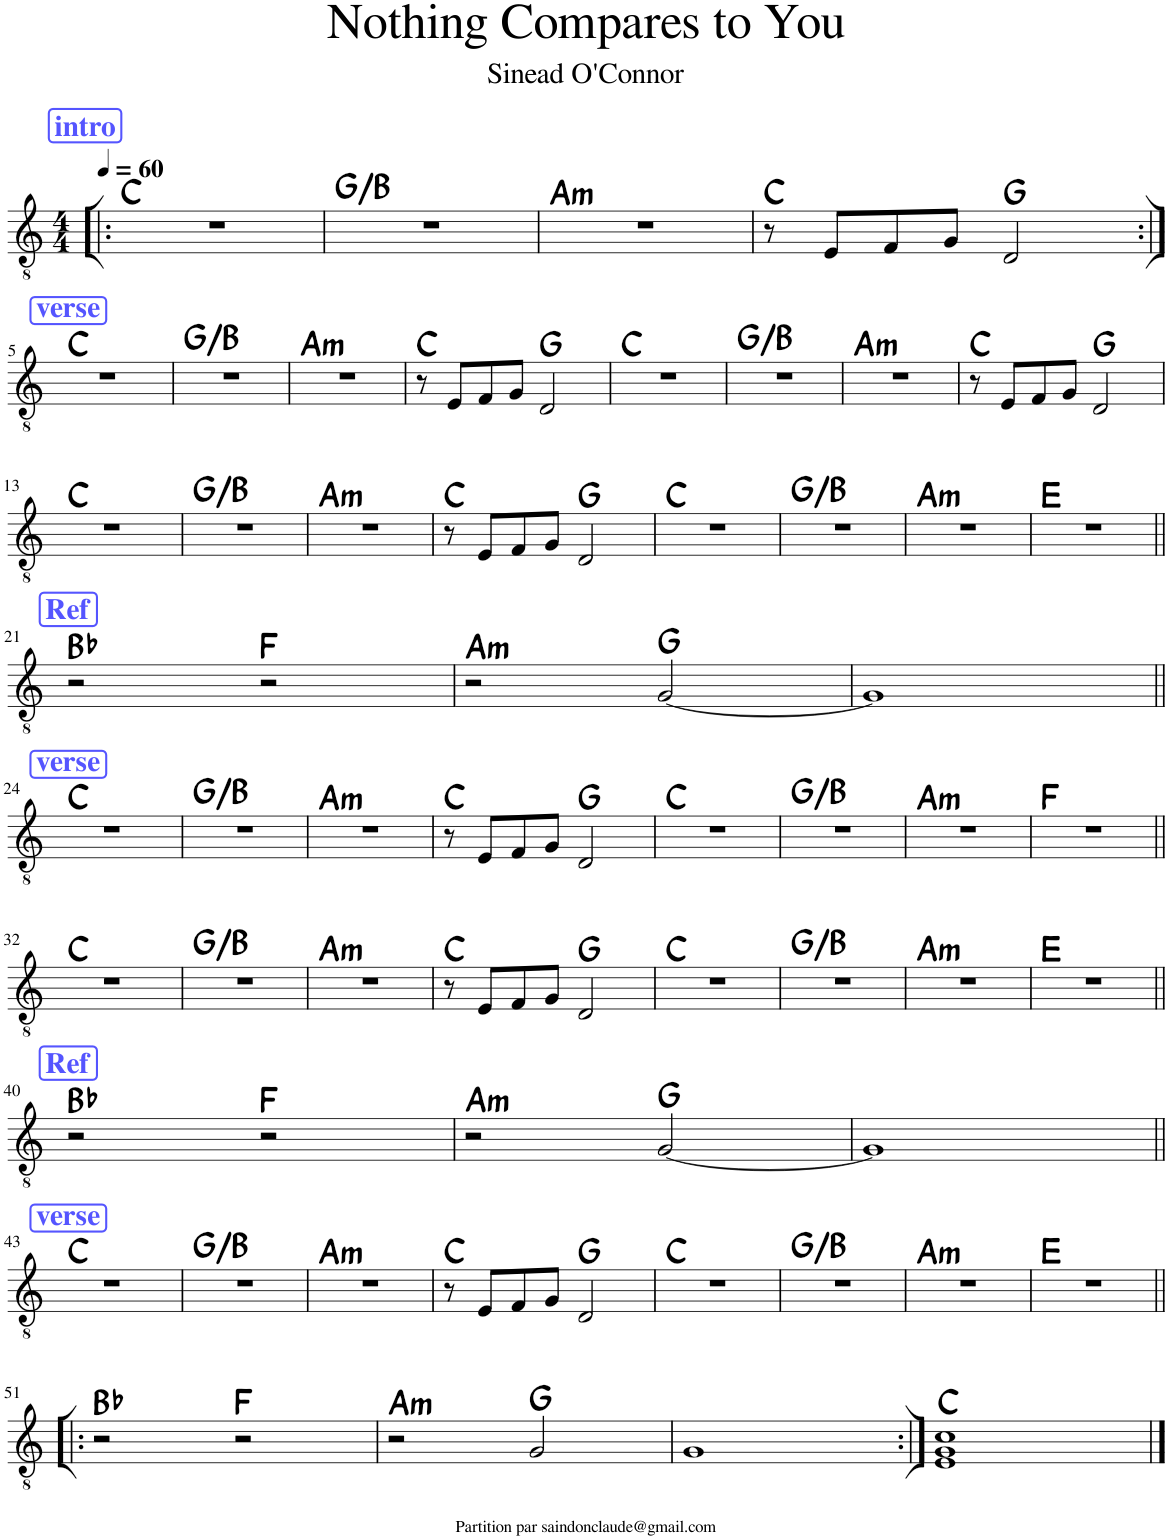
**kern	**harte
*part1	*part1
*staff1	*
*I"Classical Guitar	*
*I'Guit.	*
*clefGv2	*
*k[]	*
*M4/4	*
*MM60	*
!!LO:REH:place=s1:a:B:cj:color=#5555FF:fs=14:t=intro
=1!|:	=1!|:
1r	C:maj
=2	=2
1r	G:maj/3
=3	=3
!	!LO:H:kt=m
1r	A:min
=4	=4
8r	C:maj
8E/L	.
8F/	.
8G/J	.
2D/	G:maj
!!LO:LB:g=z
!!LO:REH:place=s1:a:B:cj:color=#5555FF:fs=14:t=verse
=5:|!	=5:|!
1r	C:maj
=6	=6
1r	G:maj/3
=7	=7
!	!LO:H:kt=m
1r	A:min
=8	=8
8r	C:maj
8E/L	.
8F/	.
8G/J	.
2D/	G:maj
=9	=9
1r	C:maj
=10	=10
1r	G:maj/3
=11	=11
!	!LO:H:kt=m
1r	A:min
=12	=12
8r	C:maj
8E/L	.
8F/	.
8G/J	.
2D/	G:maj
!!LO:LB:g=z
=13	=13
1r	C:maj
=14	=14
1r	G:maj/3
=15	=15
!	!LO:H:kt=m
1r	A:min
=16	=16
8r	C:maj
8E/L	.
8F/	.
8G/J	.
2D/	G:maj
=17	=17
1r	C:maj
=18	=18
1r	G:maj/3
=19	=19
!	!LO:H:kt=m
1r	A:min
=20	=20
1r	E:maj
!!LO:LB:g=z
!!LO:REH:place=s1:a:B:cj:color=#5555FF:fs=14:t=Ref
=21||	=21||
2r	Bb:maj
2r	F:maj
=22	=22
!	!LO:H:kt=m
2r	A:min
[2G/	G:maj
=23	=23
1G]	.
!!LO:LB:g=z
!!LO:REH:place=s1:a:B:cj:color=#5555FF:fs=14:t=verse
=24||	=24||
1r	C:maj
=25	=25
1r	G:maj/3
=26	=26
!	!LO:H:kt=m
1r	A:min
=27	=27
8r	C:maj
8E/L	.
8F/	.
8G/J	.
2D/	G:maj
=28	=28
1r	C:maj
=29	=29
1r	G:maj/3
=30	=30
!	!LO:H:kt=m
1r	A:min
=31	=31
1r	F:maj
!!LO:LB:g=z
=32||	=32||
1r	C:maj
=33	=33
1r	G:maj/3
=34	=34
!	!LO:H:kt=m
1r	A:min
=35	=35
8r	C:maj
8E/L	.
8F/	.
8G/J	.
2D/	G:maj
=36	=36
1r	C:maj
=37	=37
1r	G:maj/3
=38	=38
!	!LO:H:kt=m
1r	A:min
=39	=39
1r	E:maj
!!LO:LB:g=z
!!LO:REH:place=s1:a:B:cj:color=#5555FF:fs=14:t=Ref
=40||	=40||
2r	Bb:maj
2r	F:maj
=41	=41
!	!LO:H:kt=m
2r	A:min
[2G/	G:maj
=42	=42
1G]	.
!!LO:LB:g=z
!!LO:REH:place=s1:a:B:cj:color=#5555FF:fs=14:t=verse
=43||	=43||
1r	C:maj
=44	=44
1r	G:maj/3
=45	=45
!	!LO:H:kt=m
1r	A:min
=46	=46
8r	C:maj
8E/L	.
8F/	.
8G/J	.
2D/	G:maj
=47	=47
1r	C:maj
=48	=48
1r	G:maj/3
=49	=49
!	!LO:H:kt=m
1r	A:min
=50	=50
1r	E:maj
!!LO:LB:g=z
=51!|:	=51!|:
2r	Bb:maj
2r	F:maj
=52	=52
!	!LO:H:kt=m
2r	A:min
2G/	G:maj
=53	=53
1G	.
=54:|!	=54:|!
1E 1G 1c	C:maj
==	==
*-	*-
